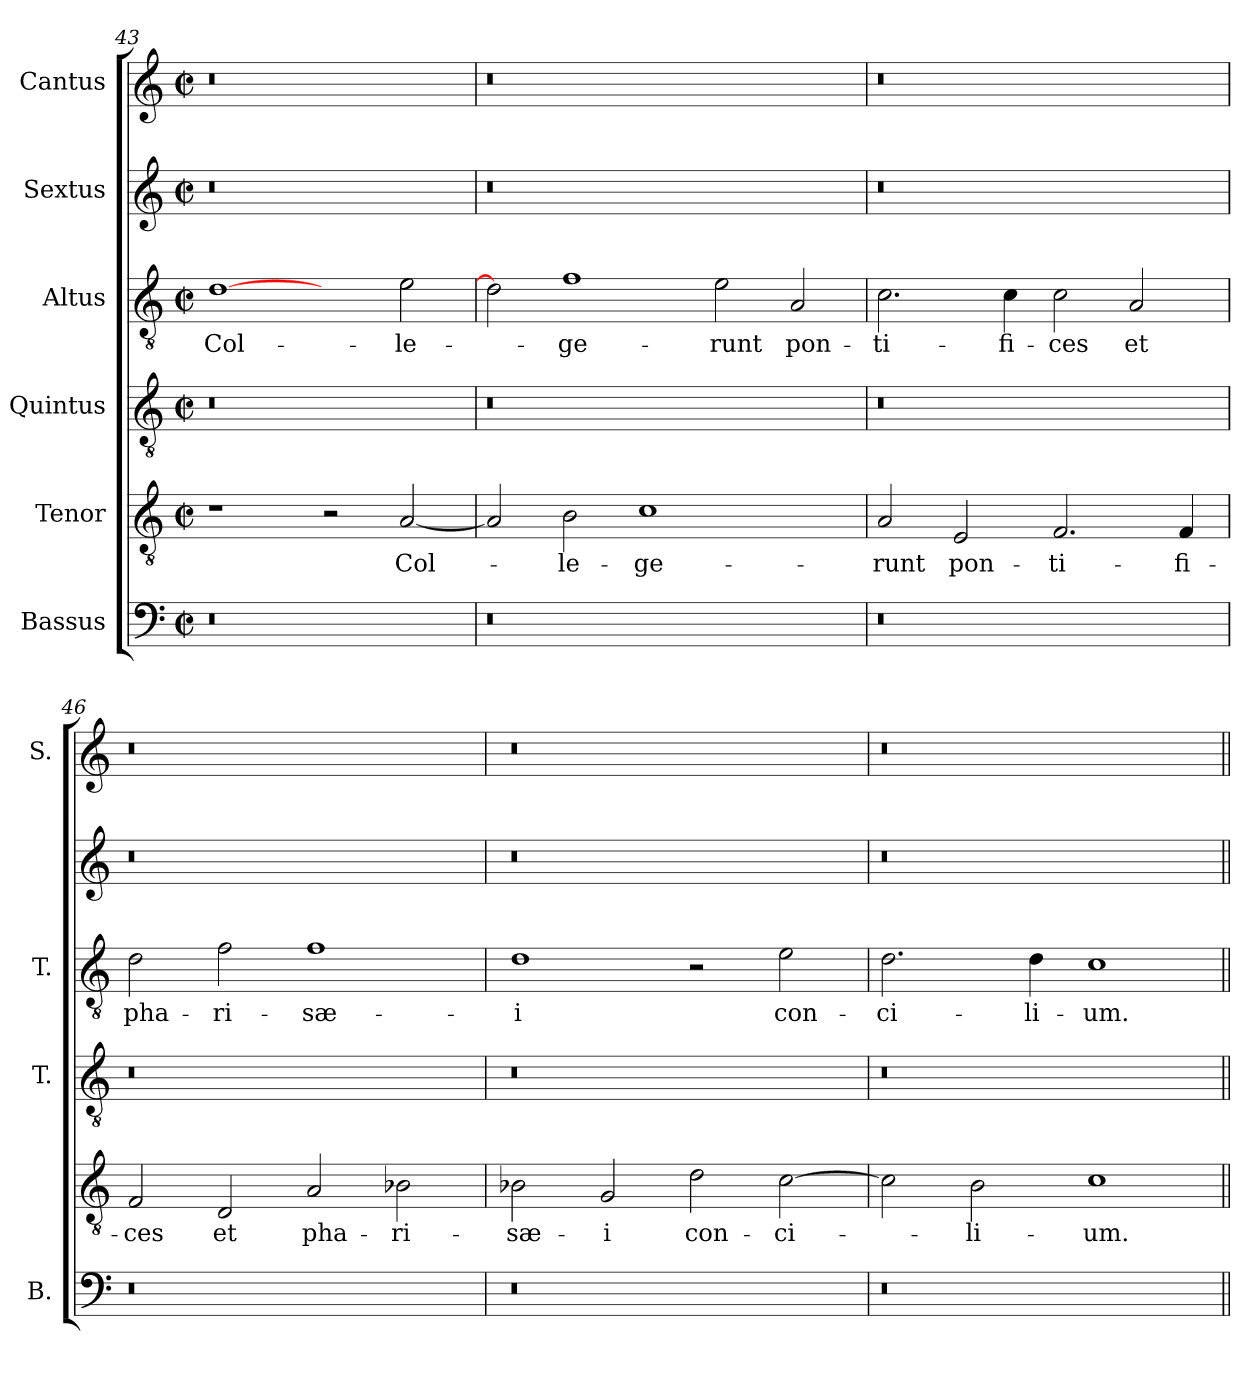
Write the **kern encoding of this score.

**kern	**kern	**text	**kern	**kern	**text	**kern	**kern
*part6	*part5	*part5	*part4	*part3	*part3	*part2	*part1
*staff6	*staff5	*staff5	*staff4	*staff3	*staff3	*staff2	*staff1
*I"Bassus	*I"Tenor	*	*I"Quintus	*I"Altus	*	*I"Sextus	*I"Cantus
*I'B.	*	*	*I'T.	*I'T.	*	*	*I'S.
*clefF4	*clefGv2	*	*clefGv2	*clefGv2	*	*clefG2	*clefG2
*k[]	*k[]	*	*k[]	*k[]	*	*k[]	*k[]
*C:	*C:	*	*C:	*C:	*	*C:	*C:
*M2/2	*M2/2	*	*M2/2	*M2/2	*	*M2/2	*M2/2
*met(c|)	*met(c|)	*	*met(c|)	*met(c|)	*	*met(c|)	*met(c|)
=43	=43	=43	=43	=43	=43	=43	=43
!LO:N:vis=0	!	!	!LO:N:vis=0	!	!	!LO:N:vis=0	!LO:N:vis=0
1r	1r	.	1r	[1d\	Col-	1r	1r
1ryy	2r	.	1ryy	2ryy	.	1ryy	1ryy
.	[2A/	Col-	.	2e\	-le-	.	.
=44	=44	=44	=44	=44	=44	=44	=44
!LO:N:vis=0	!	!	!LO:N:vis=0	!	!	!LO:N:vis=0	!LO:N:vis=0
1r	2A/]	.	1r	2d\]	.	1r	1r
.	2B\	-le-	.	1f\	-ge-	.	.
1ryy	1c\	-ge-	1ryy	.	.	1ryy	1ryy
.	.	.	.	2e\	-runt	.	.
2ryy	2ryy	.	2ryy	2A/	pon-	2ryy	2ryy
=45	=45	=45	=45	=45	=45	=45	=45
!LO:N:vis=0	!	!	!LO:N:vis=0	!	!	!LO:N:vis=0	!LO:N:vis=0
1r	2A/	-runt	1r	2.c\	-ti-	1r	1r
.	2E/	pon-	.	.	.	.	.
.	.	.	.	4c\	-fi-	.	.
1ryy	2.F/	-ti-	1ryy	2c\	-ces	1ryy	1ryy
.	.	.	.	2A/	et	.	.
.	4F/	-fi-	.	.	.	.	.
=46	=46	=46	=46	=46	=46	=46	=46
!LO:N:vis=0	!	!	!LO:N:vis=0	!	!	!LO:N:vis=0	!LO:N:vis=0
1r	2F/	-ces	1r	2d\	pha-	1r	1r
.	2D/	et	.	2f\	-ri-	.	.
1ryy	2A/	pha-	1ryy	1f\	-sæ-	1ryy	1ryy
.	2B-X\	-ri-	.	.	.	.	.
=47	=47	=47	=47	=47	=47	=47	=47
!LO:N:vis=0	!	!	!LO:N:vis=0	!	!	!LO:N:vis=0	!LO:N:vis=0
1r	2B-X\	-sæ-	1r	1d\	-i	1r	1r
.	2G/	-i	.	.	.	.	.
1ryy	2d\	con-	1ryy	2r	.	1ryy	1ryy
.	[2c\	-ci-	.	2e\	con-	.	.
=48	=48	=48	=48	=48	=48	=48	=48
!LO:N:vis=0	!	!	!LO:N:vis=0	!	!	!LO:N:vis=0	!LO:N:vis=0
1r	2c\]	.	1r	2.d\	-ci-	1r	1r
.	2B\	-li-	.	.	.	.	.
.	.	.	.	4d\	-li-	.	.
1ryy	1c\	-um.	1ryy	1c\	-um.	1ryy	1ryy
=||	=||	=||	=||	=||	=||	=||	=||
*-	*-	*-	*-	*-	*-	*-	*-
